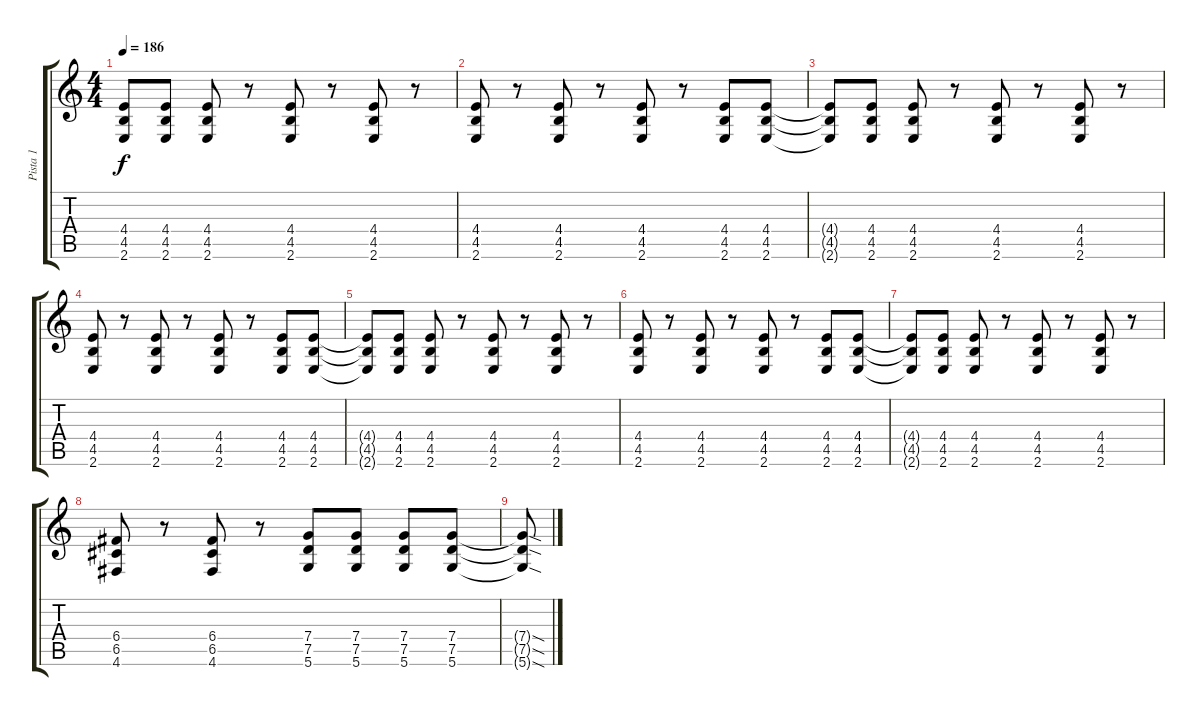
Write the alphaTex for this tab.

\track ("Pista 1" "Pista 1") {instrument overdrivenguitar}
\staff {score tabs}
\tuning (D4 A3 F3 C3 G2 D2) {hide}
\ts (4 4)
\tempo 186
\clef g2
\ks c
(4.4{t} 4.5{t} 2.6{t}).8{dy f} (4.4 4.5 2.6).8 (4.4 4.5 2.6).8 r.8 (4.4 4.5 2.6).8 r.8 (4.4 4.5 2.6).8 r.8 |
(4.4 4.5 2.6).8 r.8 (4.4 4.5 2.6).8 r.8 (4.4 4.5 2.6).8 r.8 (4.4 4.5 2.6).8 (4.4 4.5 2.6).8 |
(4.4{t} 4.5{t} 2.6{t}).8 (4.4 4.5 2.6).8 (4.4 4.5 2.6).8 r.8 (4.4 4.5 2.6).8 r.8 (4.4 4.5 2.6).8 r.8 |
(4.4 4.5 2.6).8 r.8 (4.4 4.5 2.6).8 r.8 (4.4 4.5 2.6).8 r.8 (4.4 4.5 2.6).8 (4.4 4.5 2.6).8 |
(4.4{t} 4.5{t} 2.6{t}).8 (4.4 4.5 2.6).8 (4.4 4.5 2.6).8 r.8 (4.4 4.5 2.6).8 r.8 (4.4 4.5 2.6).8 r.8 |
(4.4 4.5 2.6).8 r.8 (4.4 4.5 2.6).8 r.8 (4.4 4.5 2.6).8 r.8 (4.4 4.5 2.6).8 (4.4 4.5 2.6).8 |
(4.4{t} 4.5{t} 2.6{t}).8 (4.4 4.5 2.6).8 (4.4 4.5 2.6).8 r.8 (4.4 4.5 2.6).8 r.8 (4.4 4.5 2.6).8 r.8 |
(6.4 6.5 4.6).8 r.8 (6.4 6.5 4.6).8 r.8 (7.4 7.5 5.6).8 (7.4 7.5 5.6).8 (7.4 7.5 5.6).8 (7.4 7.5 5.6).8 |
(7.4{sod t} 7.5{sod t} 5.6{sod t}).8
